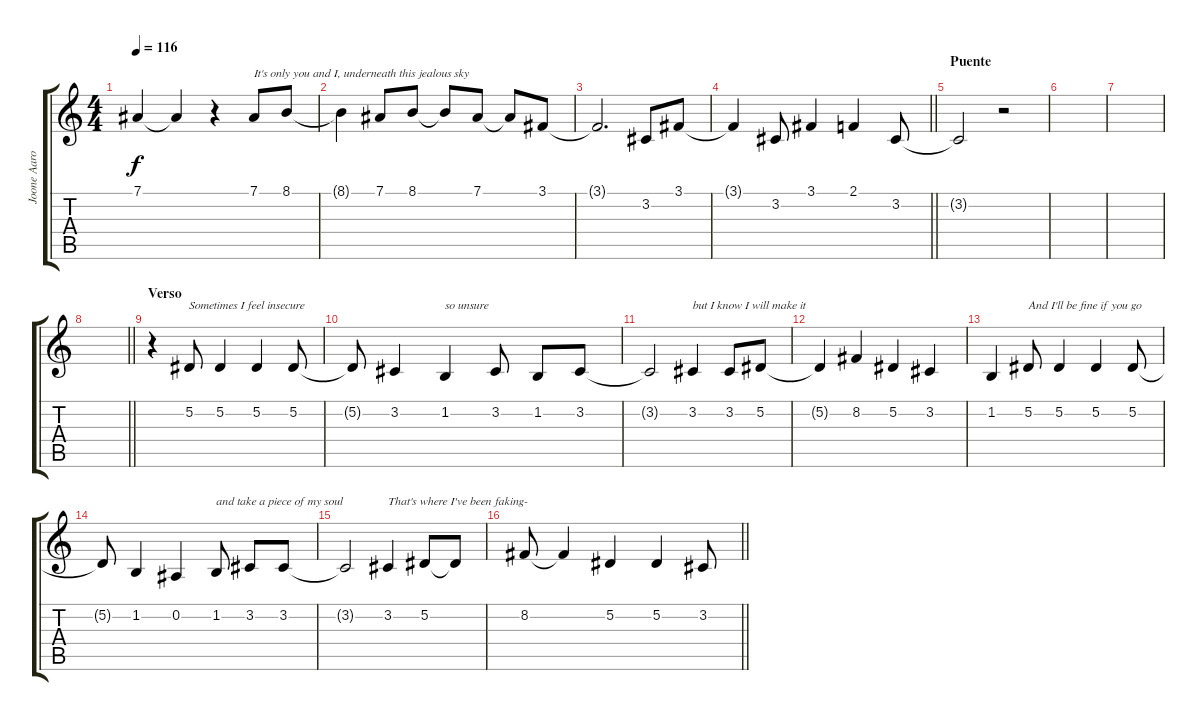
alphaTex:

\track ("Joone Aaron Voz" "Joone Aaro") {instrument flute}
\staff {score tabs}
\tuning (Eb4 Bb3 Gb3 Db3 Ab2 Eb2) {hide}
\ts (4 4)
\tempo 116
\clef g2
\ks c
7.1{t}.4{dy f} 7.1{t}.4 r.4 7.1.8{txt "It's only you and I, underneath this jealous sky"} 8.1.8 |
8.1{t}.4 7.1.8 8.1.8 8.1{t}.8 7.1.8 7.1{t}.8 3.1.8 |
3.1{t}.2{d} 3.2.8 3.1.8 |
\barLineRight lightlight
3.1{t}.4 3.2.8 3.1.4 2.1.4 3.2.8 |
\section ("" "Puente")
3.2{t}.2 r.2 |
|
|
\barLineRight lightlight
|
\section ("" "Verso")
r.4 5.2.8{txt "Sometimes I feel insecure"} 5.2.4 5.2.4 5.2.8 |
5.2{t}.8 3.2.4 1.2.4{txt "so unsure "} 3.2.8 1.2.8 3.2.8 |
3.2{t}.2 3.2.4{txt "but I know I will make it"} 3.2.8 5.2.8 |
5.2{t}.4 8.2.4 5.2.4 3.2.4 |
1.2.4 5.2.8{txt "And I'll be fine if you go"} 5.2.4 5.2.4 5.2.8 |
5.2{t}.8 1.2.4 0.2.4 1.2.8{txt "and take a piece of my soul"} 3.2.8 3.2.8 |
3.2{t}.2 3.2.4{txt "That's where I've been faking-"} 5.2.8 5.2{t}.8 |
\barLineRight lightlight
8.2.8 8.2{t}.4 5.2.4 5.2.4 3.2.8
